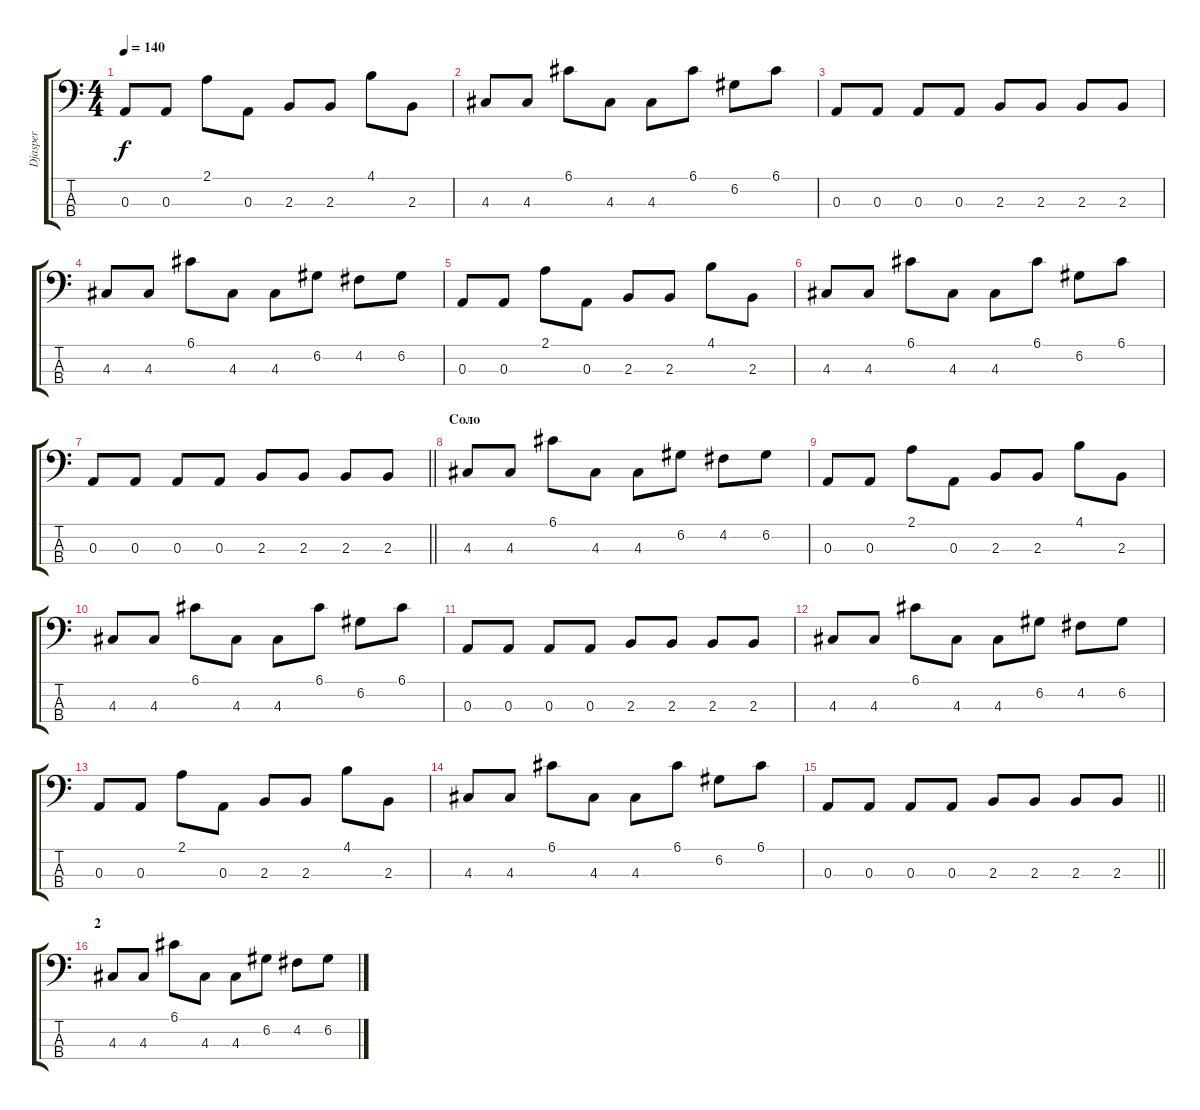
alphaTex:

\track ("Djasper" "Djasper") {instrument electricbasspick}
\staff {score tabs}
\tuning (G2 D2 A1 E1) {hide}
\ts (4 4)
\tempo 140
\clef f4
\ks c
0.3.8{dy f} 0.3.8 2.1.8 0.3.8 2.3.8 2.3.8 4.1.8 2.3.8 |
4.3.8 4.3.8 6.1.8 4.3.8 4.3.8 6.1.8 6.2.8 6.1.8 |
0.3.8 0.3.8 0.3.8 0.3.8 2.3.8 2.3.8 2.3.8 2.3.8 |
4.3.8 4.3.8 6.1.8 4.3.8 4.3.8 6.2.8 4.2.8 6.2.8 |
0.3.8 0.3.8 2.1.8 0.3.8 2.3.8 2.3.8 4.1.8 2.3.8 |
4.3.8 4.3.8 6.1.8 4.3.8 4.3.8 6.1.8 6.2.8 6.1.8 |
\barLineRight lightlight
0.3.8 0.3.8 0.3.8 0.3.8 2.3.8 2.3.8 2.3.8 2.3.8 |
\section ("" "Соло")
4.3.8 4.3.8 6.1.8 4.3.8 4.3.8 6.2.8 4.2.8 6.2.8 |
0.3.8 0.3.8 2.1.8 0.3.8 2.3.8 2.3.8 4.1.8 2.3.8 |
4.3.8 4.3.8 6.1.8 4.3.8 4.3.8 6.1.8 6.2.8 6.1.8 |
0.3.8 0.3.8 0.3.8 0.3.8 2.3.8 2.3.8 2.3.8 2.3.8 |
4.3.8 4.3.8 6.1.8 4.3.8 4.3.8 6.2.8 4.2.8 6.2.8 |
0.3.8 0.3.8 2.1.8 0.3.8 2.3.8 2.3.8 4.1.8 2.3.8 |
4.3.8 4.3.8 6.1.8 4.3.8 4.3.8 6.1.8 6.2.8 6.1.8 |
\barLineRight lightlight
0.3.8 0.3.8 0.3.8 0.3.8 2.3.8 2.3.8 2.3.8 2.3.8 |
\section ("" "2")
4.3.8 4.3.8 6.1.8 4.3.8 4.3.8 6.2.8 4.2.8 6.2.8
